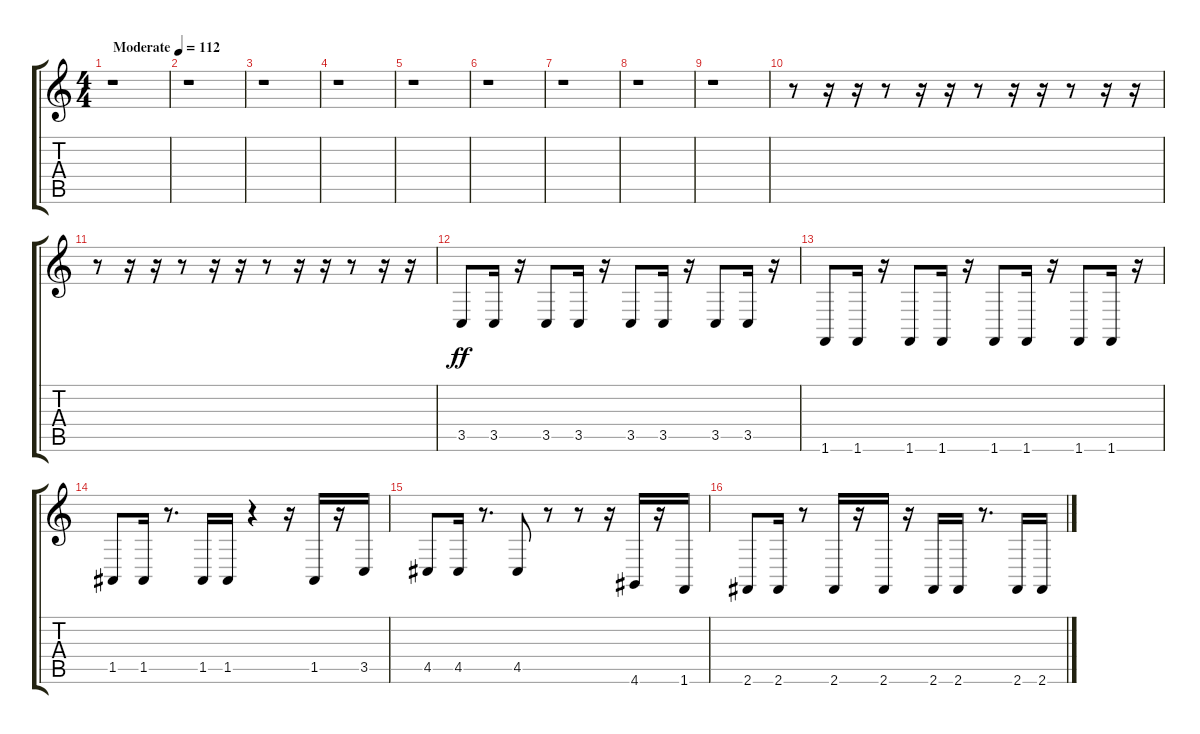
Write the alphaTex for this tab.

\track "" {instrument acousticgrandpiano}
\staff {score tabs}
\tuning (E4 B3 G3 D3 A2 E2) {hide}
\ts (4 4)
\tempo (112 "Moderate")
\clef g2
\ks c
r.1{dy ff instrument acousticgrandpiano} |
r.1 |
r.1 |
r.1 |
r.1 |
r.1 |
r.1 |
r.1 |
r.1 |
r.8{instrument synthbass2} r.16 r.16 r.8 r.16 r.16 r.8 r.16 r.16 r.8 r.16 r.16 |
r.8 r.16 r.16 r.8 r.16 r.16 r.8 r.16 r.16 r.8 r.16 r.16 |
3.5.8 3.5.16 r.16 3.5.8 3.5.16 r.16 3.5.8 3.5.16 r.16 3.5.8 3.5.16 r.16 |
1.6.8 1.6.16 r.16 1.6.8 1.6.16 r.16 1.6.8 1.6.16 r.16 1.6.8 1.6.16 r.16 |
1.5.8{instrument synthbass2} 1.5.16 r.8{d} 1.5.16 1.5.16 r.4 r.16 1.5.16 r.16 3.5.16 |
4.5.8 4.5.16 r.8{d} 4.5.8 r.8 r.8 r.16 4.6.16 r.16 1.6.16 |
2.6.8 2.6.16 r.8 2.6.16 r.16 2.6.16 r.16 2.6.16 2.6.16 r.8{d} 2.6.16 2.6.16
